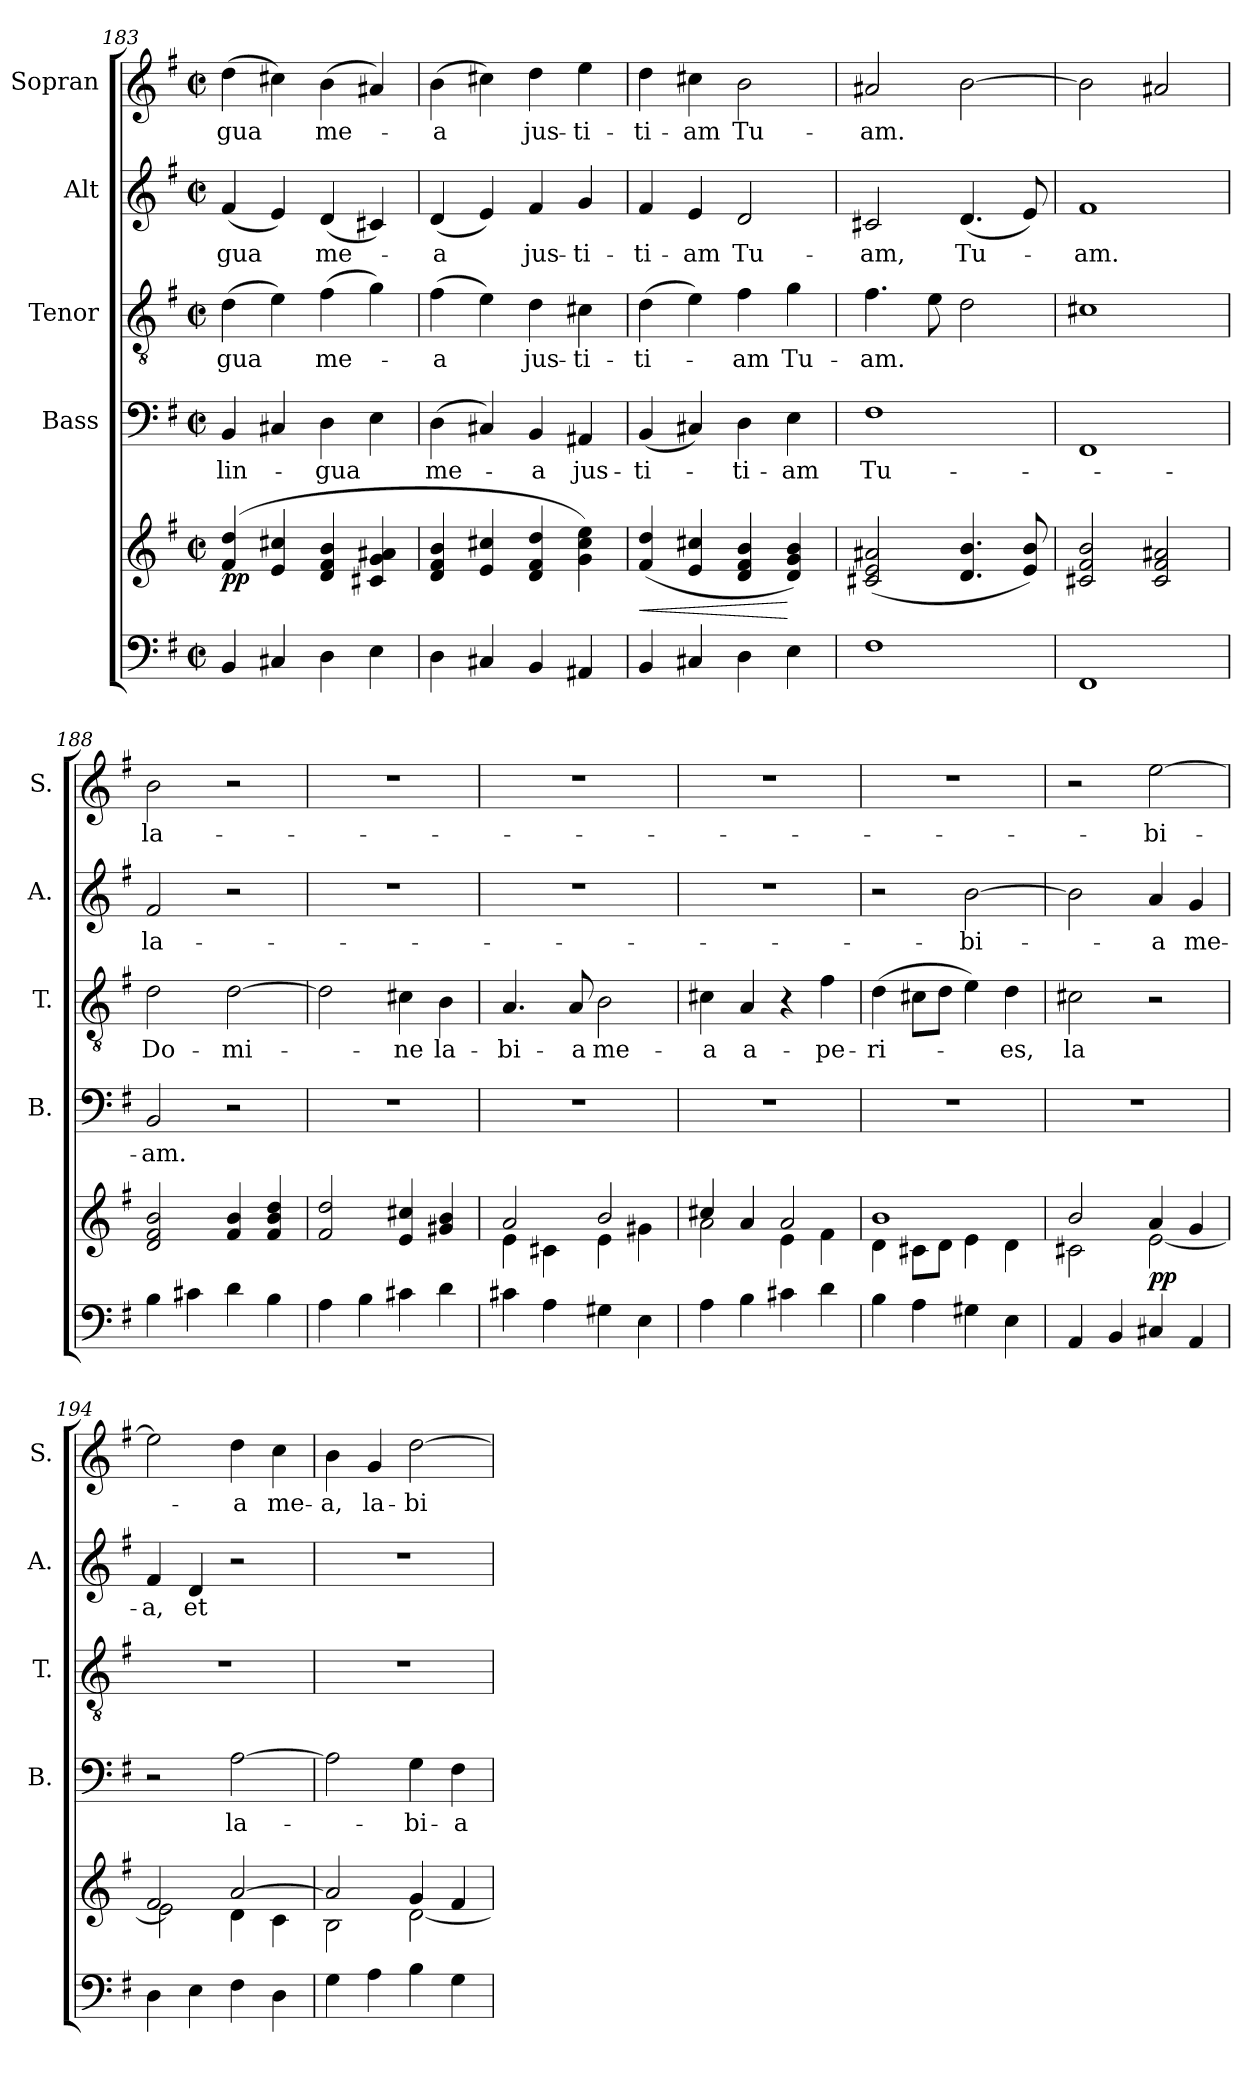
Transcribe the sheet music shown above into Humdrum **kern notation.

**kern	**kern	**dynam	**kern	**text	**kern	**text	**kern	**text	**kern	**text
*part5	*part5	*part5	*part4	*part4	*part3	*part3	*part2	*part2	*part1	*part1
*staff6	*staff5	*staff5/6	*staff4	*staff4	*staff3	*staff3	*staff2	*staff2	*staff1	*staff1
*	*	*	*I"Bass	*	*I"Tenor	*	*I"Alt	*	*I"Sopran	*
*	*	*	*I'B.	*	*I'T.	*	*I'A.	*	*I'S.	*
*clefF4	*clefG2	*	*clefF4	*	*clefGv2	*	*clefG2	*	*clefG2	*
*k[f#]	*k[f#]	*	*k[f#]	*	*k[f#]	*	*k[f#]	*	*k[f#]	*
*G:	*G:	*	*G:	*	*G:	*	*G:	*	*G:	*
*M2/2	*M2/2	*	*M2/2	*	*M2/2	*	*M2/2	*	*M2/2	*
*met(c|)	*met(c|)	*	*met(c|)	*	*met(c|)	*	*met(c|)	*	*met(c|)	*
=183	=183	=183	=183	=183	=183	=183	=183	=183	=183	=183
!	!	!LO:DY:b	!	!LO:LY:b	!	!LO:LY:b	!	!LO:LY:b	!	!LO:LY:b
4BB/	(4f#/ 4dd/	pp	4BB/	lin-	(>4d\	-gua	(<4f#/	-gua	(>4dd\	-gua
4C#X/	4e/ 4cc#X/	.	4C#X/	.	4e\)	.	4e/)	.	4cc#X\)	.
!	!	!	!	!LO:LY:b	!	!LO:LY:b	!	!LO:LY:b	!	!LO:LY:b
4D\	4d/ 4f#/ 4b/	.	4D\	-gua	(>4f#\	me-	(<4d/	me-	(>4b\	me-
4E\	4c#X/ 4g/ 4a#X/	.	4E\	.	4g\)	.	4c#X/)	.	4a#X/)	.
!!LO:LB:g=z
=184	=184	=184	=184	=184	=184	=184	=184	=184	=184	=184
!	!	!	!	!LO:LY:b	!	!LO:LY:b	!	!LO:LY:b	!	!LO:LY:b
4D\	4d/ 4f#/ 4b/	.	(>4D\	me-	(>4f#\	-a	(<4d/	-a	(>4b\	-a
4C#X/	4e/ 4cc#X/	.	4C#X/)	.	4e\)	.	4e/)	.	4cc#X\)	.
!	!	!	!	!LO:LY:b	!	!LO:LY:b	!	!LO:LY:b	!	!LO:LY:b
4BB/	4d/ 4f#/ 4dd/	.	4BB/	-a	4d\	jus-	4f#/	jus-	4dd\	jus-
!	!	!	!	!LO:LY:b	!	!LO:LY:b	!	!LO:LY:b	!	!LO:LY:b
4AA#X/	4g\ 4cc#\ 4ee\)	.	4AA#X/	jus-	4c#X\	-ti-	4g/	-ti-	4ee\	-ti-
=185	=185	=185	=185	=185	=185	=185	=185	=185	=185	=185
!	!	!LO:HP:b	!	!LO:LY:b	!	!LO:LY:b	!	!LO:LY:b	!	!LO:LY:b
4BB/	(4f#/ 4dd/	<	(<4BB/	-ti-	(>4d\	-ti-	4f#/	-ti-	4dd\	-ti-
!	!	!	!	!	!	!	!	!LO:LY:b	!	!LO:LY:b
4C#X/	4e/ 4cc#X/	.	4C#X/)	.	4e\)	.	4e/	-am	4cc#X\	-am
!	!	!	!	!LO:LY:b	!	!LO:LY:b	!	!LO:LY:b	!	!LO:LY:b
4D\	4d/ 4f#/ 4b/	.	4D\	-ti-	4f#\	-am	2d/	Tu-	2b\	Tu-
!	!	!	!	!LO:LY:b	!	!LO:LY:b	!	!	!	!
4E\	4d/ 4g/ 4b/)	[	4E\	-am	4g\	Tu-	.	.	.	.
=186	=186	=186	=186	=186	=186	=186	=186	=186	=186	=186
!	!	!	!	!LO:LY:b	!	!LO:LY:b	!	!LO:LY:b	!	!LO:LY:b
1F#	(<2c#X/ 2e/ 2a#X/	.	1F#	Tu-	4.f#\	-am.	2c#X/	-am,	2a#X/	-am.
.	.	.	.	.	8e\	.	.	.	.	.
!	!	!	!	!	!	!	!	!LO:LY:b	!	!
.	4.d/ 4.b/	.	.	.	2d\	.	(<4.d/	Tu-	[2b\	.
.	8e/ 8b/)	.	.	.	.	.	8e/)	.	.	.
=187	=187	=187	=187	=187	=187	=187	=187	=187	=187	=187
!	!	!	!	!	!	!	!	!LO:LY:b	!	!
1FF#	2c#X/ 2f#/ 2b/	.	1FF#	.	1c#X	.	1f#	-am.	2b\]	.
.	2c#/ 2f#/ 2a#X/	.	.	.	.	.	.	.	2a#X/	.
=188	=188	=188	=188	=188	=188	=188	=188	=188	=188	=188
!	!	!	!	!LO:LY:b	!	!LO:LY:b	!	!LO:LY:b	!	!LO:LY:b
4B\	2d/ 2f#/ 2b/	.	2BB/	-am.	2d\	Do-	2f#/	la-	2b\	la-
4c#X\	.	.	.	.	.	.	.	.	.	.
!	!	!	!	!	!	!LO:LY:b	!	!	!	!
4d\	4f#/ 4b/	.	2r	.	[2d\	-mi-	2r	.	2r	.
4B\	4f#/ 4b/ 4dd/	.	.	.	.	.	.	.	.	.
=189	=189	=189	=189	=189	=189	=189	=189	=189	=189	=189
4A\	2f#/ 2dd/	.	1r	.	2d\]	.	1r	.	1r	.
4B\	.	.	.	.	.	.	.	.	.	.
!	!	!	!	!	!	!LO:LY:b	!	!	!	!
4c#X\	4e/ 4cc#X/	.	.	.	4c#X\	-ne	.	.	.	.
!	!	!	!	!	!	!LO:LY:b	!	!	!	!
4d\	4g#X/ 4b/	.	.	.	4B\	la-	.	.	.	.
!!LO:PB:g=z
=190	=190	=190	=190	=190	=190	=190	=190	=190	=190	=190
*	*^	*	*	*	*	*	*	*	*	*
!	!	!	!	!	!	!	!LO:LY:b	!	!	!	!
4c#X\	2a/	4e\	.	1r	.	4.A/	-bi-	1r	.	1r	.
4A\	.	4c#X\	.	.	.	.	.	.	.	.	.
!	!	!	!	!	!	!	!LO:LY:b	!	!	!	!
.	.	.	.	.	.	8A/	-a	.	.	.	.
!	!	!	!	!	!	!	!LO:LY:b	!	!	!	!
4G#X\	2b/	4e\	.	.	.	2B\	me-	.	.	.	.
4E\	.	4g#X\	.	.	.	.	.	.	.	.	.
=191	=191	=191	=191	=191	=191	=191	=191	=191	=191	=191	=191
!	!	!	!	!	!	!	!LO:LY:b	!	!	!	!
4A\	4cc#X/	2a\	.	1r	.	4c#X\	-a	1r	.	1r	.
!	!	!	!	!	!	!	!LO:LY:b	!	!	!	!
4B\	4a/	.	.	.	.	4A/	a-	.	.	.	.
4c#X\	2a/	4e\	.	.	.	4r	.	.	.	.	.
!	!	!	!	!	!	!	!LO:LY:b	!	!	!	!
4d\	.	4f#\	.	.	.	4f#\	-pe-	.	.	.	.
=192	=192	=192	=192	=192	=192	=192	=192	=192	=192	=192	=192
!	!	!	!	!	!	!	!LO:LY:b	!	!	!	!
4B\	1b	4d\	.	1r	.	(>4d\	-ri-	2r	.	1r	.
4A\	.	8c#X\L	.	.	.	8c#X\L	.	.	.	.	.
.	.	8d\J	.	.	.	8d\J	.	.	.	.	.
!	!	!	!	!	!	!	!	!	!LO:LY:b	!	!
4G#X\	.	4e\	.	.	.	4e\)	.	[2b\	-bi-	.	.
!	!	!	!	!	!	!	!LO:LY:b	!	!	!	!
4E\	.	4d\	.	.	.	4d\	-es,	.	.	.	.
=193	=193	=193	=193	=193	=193	=193	=193	=193	=193	=193	=193
!	!	!	!	!	!	!	!LO:LY:b	!	!	!	!
4AA/	2b/	2c#X\	.	1r	.	2c#X\	la-	2b\]	.	2r	.
4BB/	.	.	.	.	.	.	.	.	.	.	.
!	!	!	!LO:DY:b	!	!	!	!	!	!LO:LY:b	!	!LO:LY:b
4C#X/	4a/	[<2e\	pp	.	.	2r	.	4a/	-a	[2ee\	-bi-
!	!	!	!	!	!	!	!	!	!LO:LY:b	!	!
4AA/	4g/	.	.	.	.	.	.	4g/	me-	.	.
=194	=194	=194	=194	=194	=194	=194	=194	=194	=194	=194	=194
!	!	!	!	!	!	!	!	!	!LO:LY:b	!	!
4D\	2f#/	2e\]	.	2r	.	1r	.	4f#/	-a,	2ee\]	.
!	!	!	!	!	!	!	!	!	!LO:LY:b	!	!
4E\	.	.	.	.	.	.	.	4d/	et	.	.
!	!	!	!	!	!LO:LY:b	!	!	!	!	!	!LO:LY:b
4F#\	[>2a/	4d\	.	[2A\	la-	.	.	2r	.	4dd\	-a
!	!	!	!	!	!	!	!	!	!	!	!LO:LY:b
4D\	.	4c\	.	.	.	.	.	.	.	4cc\	me-
=195	=195	=195	=195	=195	=195	=195	=195	=195	=195	=195	=195
!	!	!	!	!	!	!	!	!	!	!	!LO:LY:b
4G\	2a/]	2B\	.	2A\]	.	1r	.	1r	.	4b\	-a,
!	!	!	!	!	!	!	!	!	!	!	!LO:LY:b
4A\	.	.	.	.	.	.	.	.	.	4g/	la-
!	!	!	!	!	!LO:LY:b	!	!	!	!	!	!LO:LY:b
4B\	4g/	[<2d\	.	4G\	-bi-	.	.	.	.	[2dd\	-bi-
!	!	!	!	!	!LO:LY:b	!	!	!	!	!	!
4G\	4f#/	.	.	4F#\	-a	.	.	.	.	.	.
*	*v	*v	*	*	*	*	*	*	*	*	*
=	=	=	=	=	=	=	=	=	=	=
*-	*-	*-	*-	*-	*-	*-	*-	*-	*-	*-
